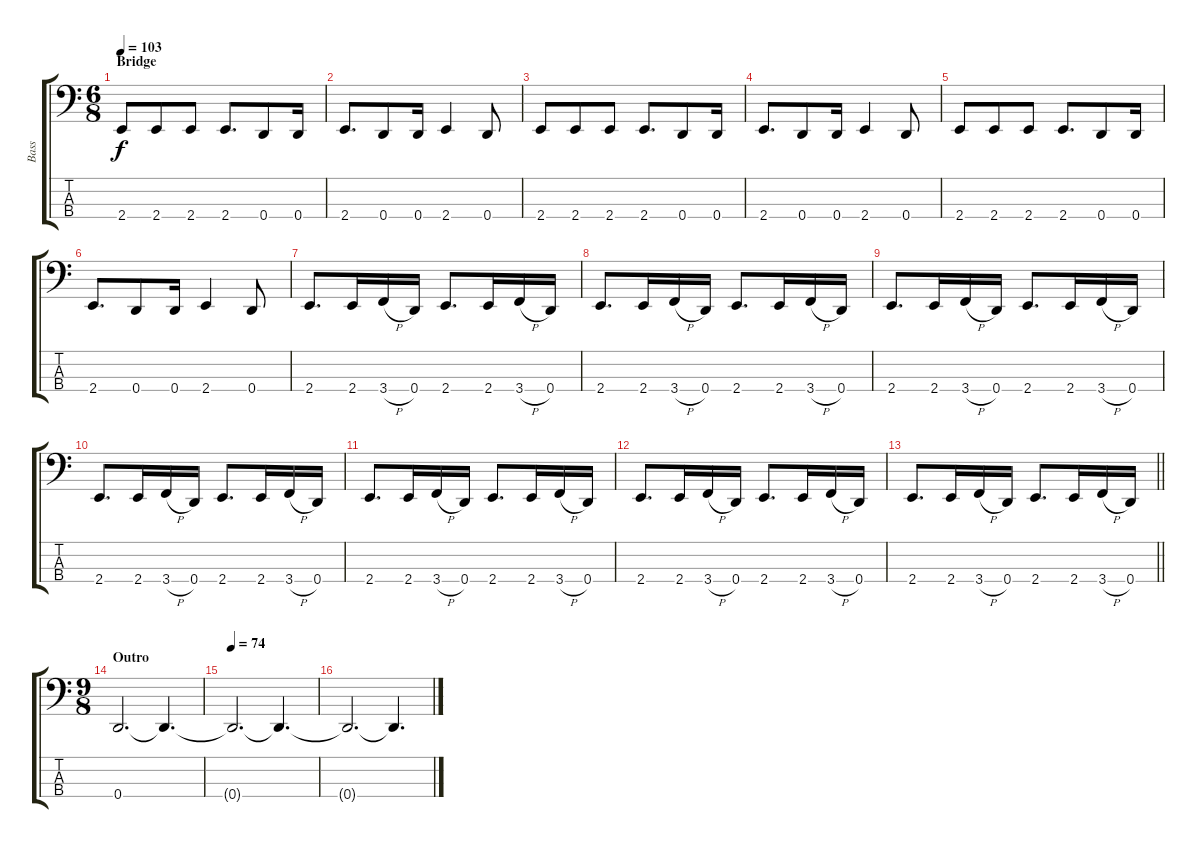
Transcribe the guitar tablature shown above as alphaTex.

\track ("Bass" "Bass") {instrument electricbassfinger}
\staff {score tabs}
\tuning (G2 D2 A1 D1) {hide}
\ts (6 8)
\section ("" "Bridge")
\tempo 103
\clef f4
\ks c
2.4.8{dy f} 2.4.8 2.4.8 2.4.8{d} 0.4.8 0.4.16 |
2.4.8{d} 0.4.8 0.4.16 2.4.4 0.4.8 |
2.4.8 2.4.8 2.4.8 2.4.8{d} 0.4.8 0.4.16 |
2.4.8{d} 0.4.8 0.4.16 2.4.4 0.4.8 |
2.4.8 2.4.8 2.4.8 2.4.8{d} 0.4.8 0.4.16 |
2.4.8{d} 0.4.8 0.4.16 2.4.4 0.4.8 |
2.4.8{d} 2.4.16 3.4{h}.16 0.4.16 2.4.8{d} 2.4.16 3.4{h}.16 0.4.16 |
2.4.8{d} 2.4.16 3.4{h}.16 0.4.16 2.4.8{d} 2.4.16 3.4{h}.16 0.4.16 |
2.4.8{d} 2.4.16 3.4{h}.16 0.4.16 2.4.8{d} 2.4.16 3.4{h}.16 0.4.16 |
2.4.8{d} 2.4.16 3.4{h}.16 0.4.16 2.4.8{d} 2.4.16 3.4{h}.16 0.4.16 |
2.4.8{d} 2.4.16 3.4{h}.16 0.4.16 2.4.8{d} 2.4.16 3.4{h}.16 0.4.16 |
2.4.8{d} 2.4.16 3.4{h}.16 0.4.16 2.4.8{d} 2.4.16 3.4{h}.16 0.4.16 |
\barLineRight lightlight
2.4.8{d} 2.4.16 3.4{h}.16 0.4.16 2.4.8{d} 2.4.16 3.4{h}.16 0.4.16 |
\ts (9 8)
\section ("" "Outro")
0.4.2{d} 0.4{t}.4{d} |
\tempo 74
0.4{t}.2{d} 0.4{t}.4{d} |
0.4{t}.2{d} 0.4{t}.4{d}
